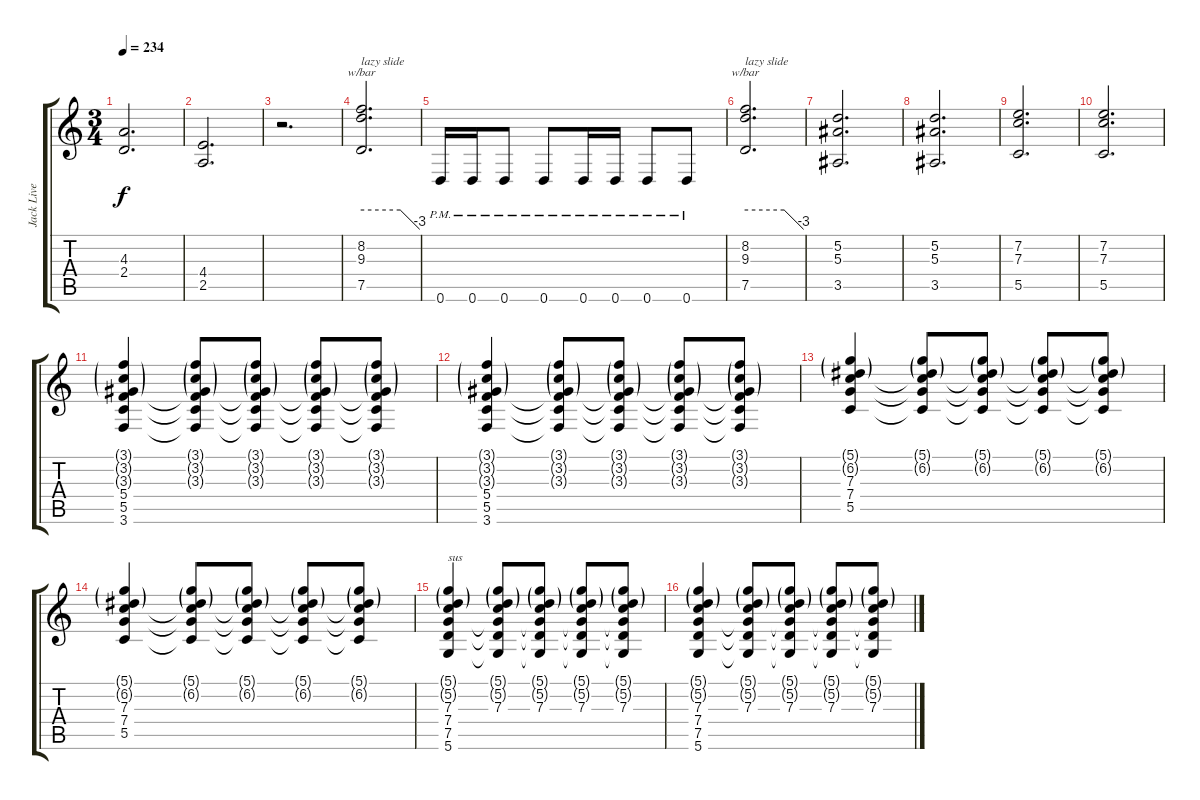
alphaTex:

\track ("Jack Live" "Jack Live") {instrument distortionguitar}
\staff {score tabs}
\tuning (D4 A3 F3 C3 G2 D2) {hide}
\ts (3 4)
\tempo 234
\clef g2
\ks c
(4.3 2.4).2{d dy f} |
(4.4 2.5).2{d} |
r.2{d} |
(8.2 9.3 7.5).2{d tbe (custom default 0 0 40 0 60 -12) txt "lazy slide"} |
0.6{pm}.16 0.6{pm}.16 0.6{pm}.8 0.6{pm}.8 0.6{pm}.16 0.6{pm}.16 0.6{pm}.8 0.6{pm}.8 |
(8.2 9.3 7.5).2{d tbe (custom default 0 0 40 0 60 -12) txt "lazy slide"} |
(5.2 5.3 3.5).2{d} |
(5.2 5.3 3.5).2{d} |
(7.2 7.3 5.5).2{d} |
(7.2 7.3 5.5).2{d} |
(3.1{g} 3.2{g} 3.3{g} 5.4 5.5 3.6).4 (3.1{g} 3.2{g} 3.3{g} 5.4{t} 5.5{t} 3.6{t}).8 (3.1{g} 3.2{g} 3.3{g} 5.4{t} 5.5{t} 3.6{t}).8 (3.1{g} 3.2{g} 3.3{g} 5.4{t} 5.5{t} 3.6{t}).8 (3.1{g} 3.2{g} 3.3{g} 5.4{t} 5.5{t} 3.6{t}).8 |
(3.1{g} 3.2{g} 3.3{g} 5.4 5.5 3.6).4 (3.1{g} 3.2{g} 3.3{g} 5.4{t} 5.5{t} 3.6{t}).8 (3.1{g} 3.2{g} 3.3{g} 5.4{t} 5.5{t} 3.6{t}).8 (3.1{g} 3.2{g} 3.3{g} 5.4{t} 5.5{t} 3.6{t}).8 (3.1{g} 3.2{g} 3.3{g} 5.4{t} 5.5{t} 3.6{t}).8 |
(5.1{g} 6.2{g} 7.3 7.4 5.5).4 (5.1{g} 6.2{g} 7.3{t} 7.4{t} 5.5{t}).8 (5.1{g} 6.2{g} 7.3{t} 7.4{t} 5.5{t}).8 (5.1{g} 6.2{g} 7.3{t} 7.4{t} 5.5{t}).8 (5.1{g} 6.2{g} 7.3{t} 7.4{t} 5.5{t}).8 |
(5.1{g} 6.2{g} 7.3 7.4 5.5).4 (5.1{g} 6.2{g} 7.3{t} 7.4{t} 5.5{t}).8 (5.1{g} 6.2{g} 7.3{t} 7.4{t} 5.5{t}).8 (5.1{g} 6.2{g} 7.3{t} 7.4{t} 5.5{t}).8 (5.1{g} 6.2{g} 7.3{t} 7.4{t} 5.5{t}).8 |
(5.1{g} 5.2{g} 7.3 7.4 7.5 5.6).4{txt "sus"} (5.1{g} 5.2{g} 7.3 7.4{t} 7.5{t} 5.6{t}).8 (5.1{g} 5.2{g} 7.3 7.4{t} 7.5{t} 5.6{t}).8 (5.1{g} 5.2{g} 7.3 7.4{t} 7.5{t} 5.6{t}).8 (5.1{g} 5.2{g} 7.3 7.4{t} 7.5{t} 5.6{t}).8 |
(5.1{g} 5.2{g} 7.3 7.4 7.5 5.6).4 (5.1{g} 5.2{g} 7.3 7.4{t} 7.5{t} 5.6{t}).8 (5.1{g} 5.2{g} 7.3 7.4{t} 7.5{t} 5.6{t}).8 (5.1{g} 5.2{g} 7.3 7.4{t} 7.5{t} 5.6{t}).8 (5.1{g} 5.2{g} 7.3 7.4{t} 7.5{t} 5.6{t}).8
